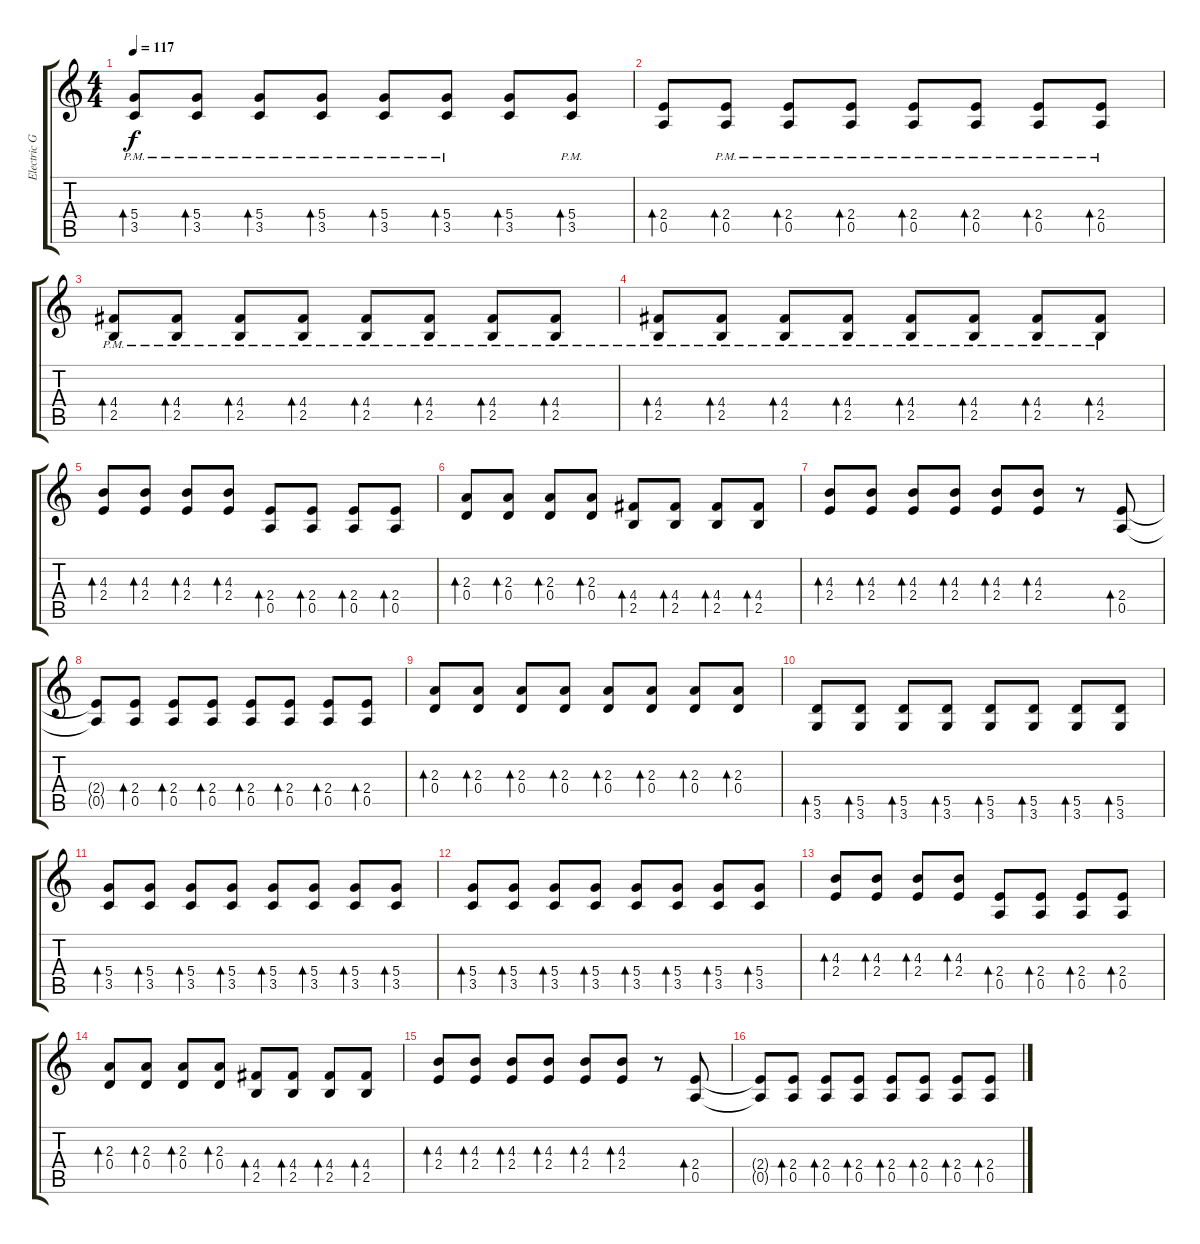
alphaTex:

\track ("Electric Guitar" "Electric G") {instrument electricguitarjazz}
\staff {score tabs}
\tuning (E4 B3 G3 D3 A2 E2) {hide}
\ts (4 4)
\tempo 117
\clef g2
\ks c
(5.4{pm} 3.5{pm}).8{bd 60 dy f} (5.4{pm} 3.5{pm}).8{bd 60} (5.4{pm} 3.5{pm}).8{bd 60} (5.4{pm} 3.5{pm}).8{bd 60} (5.4{pm} 3.5{pm}).8{bd 60} (5.4{pm} 3.5{pm}).8{bd 60} (5.4 3.5).8{bd 60} (5.4{pm} 3.5{pm}).8{bd 60} |
(2.4 0.5).8{bd 60} (2.4{pm} 0.5{pm}).8{bd 60} (2.4{pm} 0.5{pm}).8{bd 60} (2.4{pm} 0.5{pm}).8{bd 60} (2.4{pm} 0.5{pm}).8{bd 60} (2.4{pm} 0.5{pm}).8{bd 60} (2.4{pm} 0.5{pm}).8{bd 60} (2.4{pm} 0.5{pm}).8{bd 60} |
(4.4{pm} 2.5{pm}).8{bd 60} (4.4{pm} 2.5{pm}).8{bd 60} (4.4{pm} 2.5{pm}).8{bd 60} (4.4{pm} 2.5{pm}).8{bd 60} (4.4{pm} 2.5{pm}).8{bd 60} (4.4{pm} 2.5{pm}).8{bd 60} (4.4{pm} 2.5{pm}).8{bd 60} (4.4{pm} 2.5{pm}).8{bd 60} |
(4.4{pm} 2.5{pm}).8{bd 60} (4.4{pm} 2.5{pm}).8{bd 60} (4.4{pm} 2.5{pm}).8{bd 60} (4.4{pm} 2.5{pm}).8{bd 60} (4.4{pm} 2.5{pm}).8{bd 60} (4.4{pm} 2.5{pm}).8{bd 60} (4.4{pm} 2.5{pm}).8{bd 60} (4.4{pm} 2.5{pm}).8{bd 60} |
(4.3 2.4).8{bd 60} (4.3 2.4).8{bd 60} (4.3 2.4).8{bd 60} (4.3 2.4).8{bd 60} (2.4 0.5).8{bd 60} (2.4 0.5).8{bd 60} (2.4 0.5).8{bd 60} (2.4 0.5).8{bd 60} |
(2.3 0.4).8{bd 60} (2.3 0.4).8{bd 60} (2.3 0.4).8{bd 60} (2.3 0.4).8{bd 60} (4.4 2.5).8{bd 60} (4.4 2.5).8{bd 60} (4.4 2.5).8{bd 60} (4.4 2.5).8{bd 60} |
(4.3 2.4).8{bd 60} (4.3 2.4).8{bd 60} (4.3 2.4).8{bd 60} (4.3 2.4).8{bd 60} (4.3 2.4).8{bd 60} (4.3 2.4).8{bd 60} r.8 (2.4 0.5).8{bd 60} |
(2.4{t} 0.5{t}).8 (2.4 0.5).8{bd 60} (2.4 0.5).8{bd 60} (2.4 0.5).8{bd 60} (2.4 0.5).8{bd 60} (2.4 0.5).8{bd 60} (2.4 0.5).8{bd 60} (2.4 0.5).8{bd 60} |
(2.3 0.4).8{bd 60} (2.3 0.4).8{bd 60} (2.3 0.4).8{bd 60} (2.3 0.4).8{bd 60} (2.3 0.4).8{bd 60} (2.3 0.4).8{bd 60} (2.3 0.4).8{bd 60} (2.3 0.4).8{bd 60} |
(5.5 3.6).8{bd 60} (5.5 3.6).8{bd 60} (5.5 3.6).8{bd 60} (5.5 3.6).8{bd 60} (5.5 3.6).8{bd 60} (5.5 3.6).8{bd 60} (5.5 3.6).8{bd 60} (5.5 3.6).8{bd 60} |
(5.4 3.5).8{bd 60} (5.4 3.5).8{bd 60} (5.4 3.5).8{bd 60} (5.4 3.5).8{bd 60} (5.4 3.5).8{bd 60} (5.4 3.5).8{bd 60} (5.4 3.5).8{bd 60} (5.4 3.5).8{bd 60} |
(5.4 3.5).8{bd 60} (5.4 3.5).8{bd 60} (5.4 3.5).8{bd 60} (5.4 3.5).8{bd 60} (5.4 3.5).8{bd 60} (5.4 3.5).8{bd 60} (5.4 3.5).8{bd 60} (5.4 3.5).8{bd 60} |
(4.3 2.4).8{bd 60} (4.3 2.4).8{bd 60} (4.3 2.4).8{bd 60} (4.3 2.4).8{bd 60} (2.4 0.5).8{bd 60} (2.4 0.5).8{bd 60} (2.4 0.5).8{bd 60} (2.4 0.5).8{bd 60} |
(2.3 0.4).8{bd 60} (2.3 0.4).8{bd 60} (2.3 0.4).8{bd 60} (2.3 0.4).8{bd 60} (4.4 2.5).8{bd 60} (4.4 2.5).8{bd 60} (4.4 2.5).8{bd 60} (4.4 2.5).8{bd 60} |
(4.3 2.4).8{bd 60} (4.3 2.4).8{bd 60} (4.3 2.4).8{bd 60} (4.3 2.4).8{bd 60} (4.3 2.4).8{bd 60} (4.3 2.4).8{bd 60} r.8 (2.4 0.5).8{bd 60} |
(2.4{t} 0.5{t}).8 (2.4 0.5).8{bd 60} (2.4 0.5).8{bd 60} (2.4 0.5).8{bd 60} (2.4 0.5).8{bd 60} (2.4 0.5).8{bd 60} (2.4 0.5).8{bd 60} (2.4 0.5).8{bd 60}
